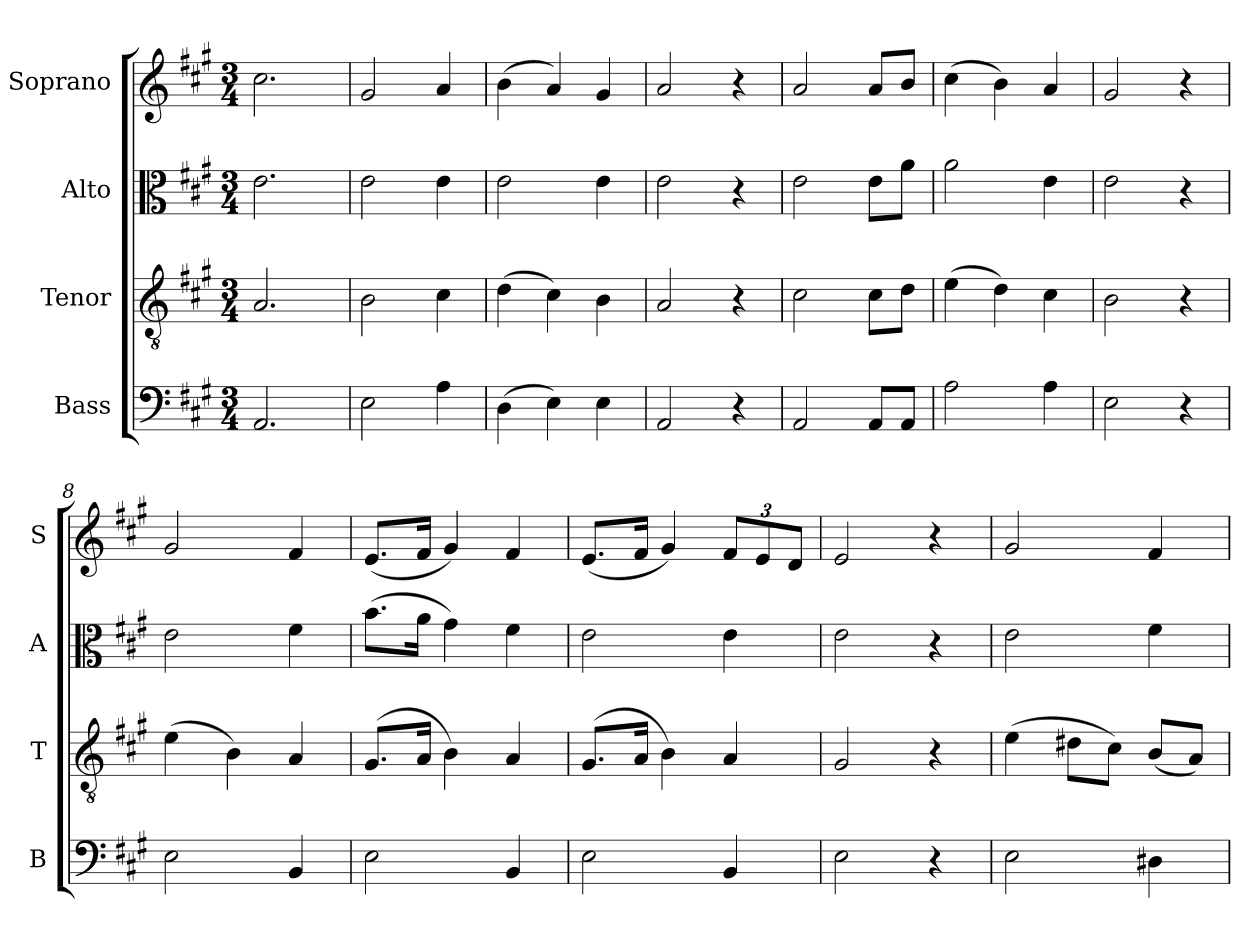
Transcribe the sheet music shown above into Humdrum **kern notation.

**kern	**kern	**kern	**kern
*part4	*part3	*part2	*part1
*staff4	*staff3	*staff2	*staff1
*I"Bass	*I"Tenor	*I"Alto	*I"Soprano
*I'B	*I'T	*I'A	*I'S
*clefF4	*clefGv2	*clefC3	*clefG2
*k[f#c#g#]	*k[f#c#g#]	*k[f#c#g#]	*k[f#c#g#]
*A:	*A:	*A:	*A:
*M3/4	*M3/4	*M3/4	*M3/4
=1	=1	=1	=1
2.AA/	2.A/	2.e\	2.cc#\
=2	=2	=2	=2
2E\	2B\	2e\	2g#/
4A\	4c#\	4e\	4a/
=3	=3	=3	=3
(4D\	(4d\	2e\	(4b\
4E\)	4c#\)	.	4a/)
4E\	4B\	4e\	4g#/
=4	=4	=4	=4
2AA/	2A/	2e\	2a/
4r	4r	4r	4r
=5	=5	=5	=5
2AA/	2c#\	2e\	2a/
8AA/L	8c#\L	8e\L	8a/L
8AA/J	8d\J	8a\J	8b/J
=6	=6	=6	=6
2A\	(4e\	2a\	(4cc#\
.	4d\)	.	4b\)
4A\	4c#\	4e\	4a/
=7	=7	=7	=7
2E\	2B\	2e\	2g#/
4r	4r	4r	4r
=8	=8	=8	=8
2E\	(4e\	2e\	2g#/
.	4B\)	.	.
4BB/	4A/	4f#\	4f#/
=9	=9	=9	=9
2E\	(8.G#/L	(8.b\L	(8.e/L
.	16A/Jk	16a\Jk	16f#/Jk
.	4B\)	4g#\)	4g#/)
4BB/	4A/	4f#\	4f#/
=10	=10	=10	=10
2E\	(8.G#/L	2e\	(8.e/L
.	16A/Jk	.	16f#/Jk
.	4B\)	.	4g#/)
*	*	*	*Xbrackettup
4BB/	4A/	4e\	12f#/L
.	.	.	12e/
.	.	.	12d/J
=11	=11	=11	=11
2E\	2G#/	2e\	2e/
4r	4r	4r	4r
!!LO:LB:g=z
=12	=12	=12	=12
2E\	(4e\	2e\	2g#/
.	8d#X\L	.	.
.	8c#\J)	.	.
4D#X\	(8B/L	4f#\	4f#/
.	8A/J)	.	.
=	=	=	=
*-	*-	*-	*-
